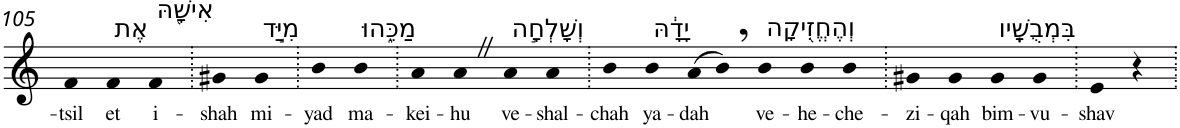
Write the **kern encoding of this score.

**kern	**text
*part1	*part1
*staff1	*staff1
*I"Piano	*
*I'Pno	*
!!LO:PB:g=z
*clefG2	*
*k[]	*
=105	=105
!	!LO:LY:b
4f	-tsil
!LO:TX:a:t=אֶת	!
!	!LO:LY:b
4f	et
!LO:TX:a:t=אִישָׁ֖הּ	!
!	!LO:LY:b
4f	i-
=106.	=106.
!	!LO:LY:b
4g#X	-shah
!LO:TX:a:t=מִיַּ֣ד	!
!	!LO:LY:b
4g#	mi-
=107.	=107.
!	!LO:LY:b
4b	-yad
!LO:TX:a:t=מַכֵּ֑הוּ	!
!	!LO:LY:b
4b	ma-
=108.	=108.
!	!LO:LY:b
4a	-kei-
!	!LO:LY:b
4aZ	-hu
!LO:TX:a:t=וְשָׁלְחָ֣ה	!
!	!LO:LY:b
4a	ve-
!	!LO:LY:b
4a	-shal-
=109.	=109.
!	!LO:LY:b
4b	-chah
!LO:TX:a:t=יָדָ֔הּ	!
!	!LO:LY:b
4b	ya-
!	!LO:LY:b
(8a	-dah
8b,)	.
!LO:TX:a:t=וְהֶחֱזִ֖יקָה	!
!	!LO:LY:b
4b	ve-
!	!LO:LY:b
4b	-he-
!	!LO:LY:b
4b	-che-
=110.	=110.
!	!LO:LY:b
4g#X	-zi-
!	!LO:LY:b
4g#	-qah
!LO:TX:a:t=בִּמְבֻשָֽׁיו	!
!	!LO:LY:b
4g#	bim-
!	!LO:LY:b
4g#	-vu-
=111.	=111.
!	!LO:LY:b
4e	-shav
4r	.
=.	=.
*-	*-
